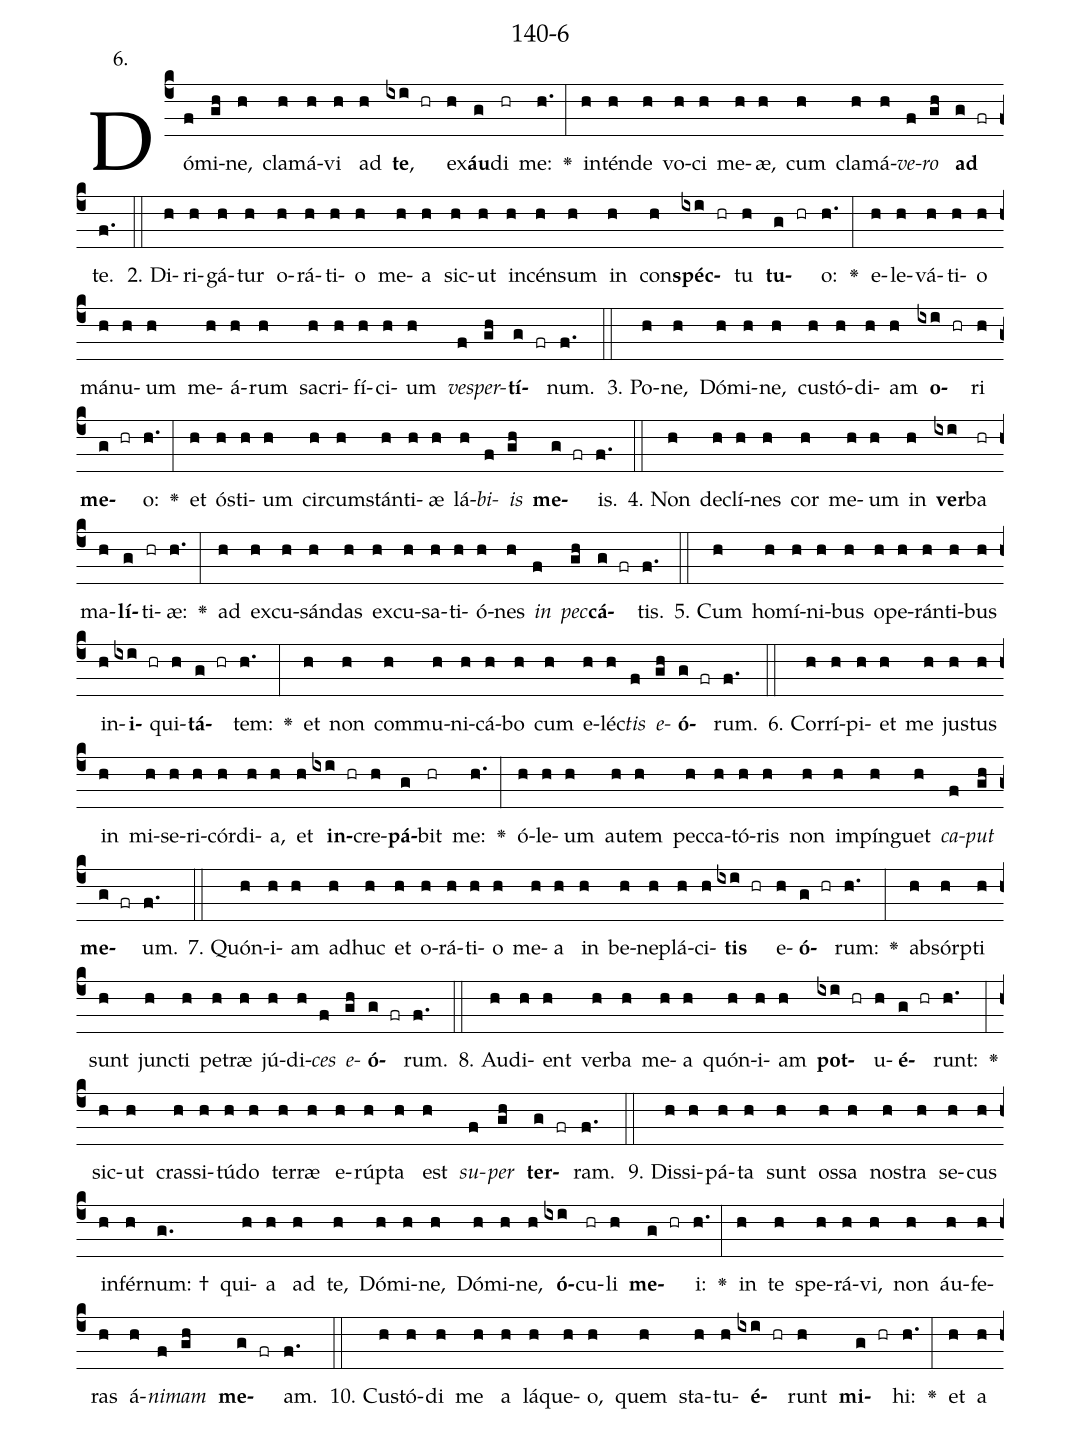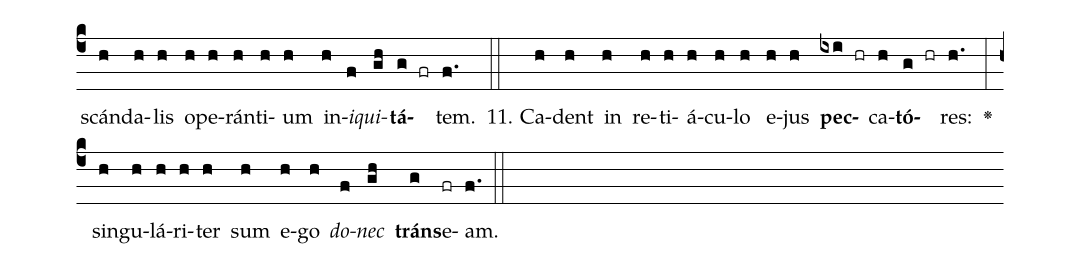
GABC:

name: 140-6;
annotation: 6.;
%%
(c4)Dó(f)mi(gh)ne,(h) cla(h)má(h)vi(h) ad(h) <b>te</b>,(ixi hr) ex(h)<b>áu</b>(g)di(hr) me:(h.) <v>\greheightstar</v>(:) in(h)tén(h)de(h) vo(h)ci(h) me(h)æ,(h) cum(h) cla(h)má(h)<i>ve</i>(f)<i>ro</i>(gh) <b>ad</b>(g fr) te.(f.) (::)
2. Di(h)ri(h)gá(h)tur(h) o(h)rá(h)ti(h)o(h) me(h)a(h) sic(h)ut(h) in(h)cén(h)sum(h) in(h) con(h)<b>spéc</b>(ixi hr)tu(h) <b>tu</b>(g hr)o:(h.) <v>\greheightstar</v>(:) e(h)le(h)vá(h)ti(h)o(h) má(h)nu(h)um(h) me(h)á(h)rum(h) sa(h)cri(h)fí(h)ci(h)um(h) <i>ves</i>(f)<i>per</i>(gh)<b>tí</b>(g fr)num.(f.) (::)
3. Po(h)ne,(h) Dó(h)mi(h)ne,(h) cus(h)tó(h)di(h)am(h) <b>o</b>(ixi hr)ri(h) <b>me</b>(g hr)o:(h.) <v>\greheightstar</v>(:) et(h) ós(h)ti(h)um(h) cir(h)cum(h)stán(h)ti(h)æ(h) lá(h)<i>bi</i>(f)<i>is</i>(gh) <b>me</b>(g fr)is.(f.) (::)
4. Non(h) de(h)clí(h)nes(h) cor(h) me(h)um(h) in(h) <b>ver</b>(ixi)ba(hr) ma(h)<b>lí</b>(g)ti(hr)æ:(h.) <v>\greheightstar</v>(:) ad(h) ex(h)cu(h)sán(h)das(h) ex(h)cu(h)sa(h)ti(h)ó(h)nes(h) <i>in</i>(f) <i>pec</i>(gh)<b>cá</b>(g fr)tis.(f.) (::)
5. Cum(h) ho(h)mí(h)ni(h)bus(h) o(h)pe(h)rán(h)ti(h)bus(h) in(h)<b>i</b>(ixi hr)qui(h)<b>tá</b>(g hr)tem:(h.) <v>\greheightstar</v>(:) et(h) non(h) com(h)mu(h)ni(h)cá(h)bo(h) cum(h) e(h)léc(h)<i>tis</i>(f) <i>e</i>(gh)<b>ó</b>(g fr)rum.(f.) (::)
6. Cor(h)rí(h)pi(h)et(h) me(h) jus(h)tus(h) in(h) mi(h)se(h)ri(h)cór(h)di(h)a,(h) et(h) <b>in</b>(ixi hr)cre(h)<b>pá</b>(g)bit(hr) me:(h.) <v>\greheightstar</v>(:) ó(h)le(h)um(h) au(h)tem(h) pec(h)ca(h)tó(h)ris(h) non(h) im(h)pín(h)guet(h) <i>ca</i>(f)<i>put</i>(gh) <b>me</b>(g fr)um.(f.) (::)
7. Quón(h)i(h)am(h) ad(h)huc(h) et(h) o(h)rá(h)ti(h)o(h) me(h)a(h) in(h) be(h)ne(h)plá(h)ci(h)<b>tis</b>(ixi hr) e(h)<b>ó</b>(g hr)rum:(h.) <v>\greheightstar</v>(:) ab(h)sórp(h)ti(h) sunt(h) junc(h)ti(h) pe(h)træ(h) jú(h)di(h)<i>ces</i>(f) <i>e</i>(gh)<b>ó</b>(g fr)rum.(f.) (::)
8. Au(h)di(h)ent(h) ver(h)ba(h) me(h)a(h) quón(h)i(h)am(h) <b>pot</b>(ixi hr)u(h)<b>é</b>(g hr)runt:(h.) <v>\greheightstar</v>(:) sic(h)ut(h) cras(h)si(h)tú(h)do(h) ter(h)ræ(h) e(h)rúp(h)ta(h) est(h) <i>su</i>(f)<i>per</i>(gh) <b>ter</b>(g fr)ram.(f.) (::)
9. Dis(h)si(h)pá(h)ta(h) sunt(h) os(h)sa(h) nos(h)tra(h) se(h)cus(h) in(h)fér(h)num: †(g.) qui(h)a(h) ad(h) te,(h) Dó(h)mi(h)ne,(h) Dó(h)mi(h)ne,(h) <b>ó</b>(ixi)cu(hr)li(h) <b>me</b>(g hr)i:(h.) <v>\greheightstar</v>(:) in(h) te(h) spe(h)rá(h)vi,(h) non(h) áu(h)fe(h)ras(h) á(h)<i>ni</i>(f)<i>mam</i>(gh) <b>me</b>(g fr)am.(f.) (::)
10. Cus(h)tó(h)di(h) me(h) a(h) lá(h)que(h)o,(h) quem(h) sta(h)tu(h)<b>é</b>(ixi hr)runt(h) <b>mi</b>(g hr)hi:(h.) <v>\greheightstar</v>(:) et(h) a(h) scán(h)da(h)lis(h) o(h)pe(h)rán(h)ti(h)um(h) in(h)<i>i</i>(f)<i>qui</i>(gh)<b>tá</b>(g fr)tem.(f.) (::)
11. Ca(h)dent(h) in(h) re(h)ti(h)á(h)cu(h)lo(h) e(h)jus(h) <b>pec</b>(ixi hr)ca(h)<b>tó</b>(g hr)res:(h.) <v>\greheightstar</v>(:) sin(h)gu(h)lá(h)ri(h)ter(h) sum(h) e(h)go(h) <i>do</i>(f)<i>nec</i>(gh) <b>tráns</b>(g)e(fr)am.(f.) (::)
